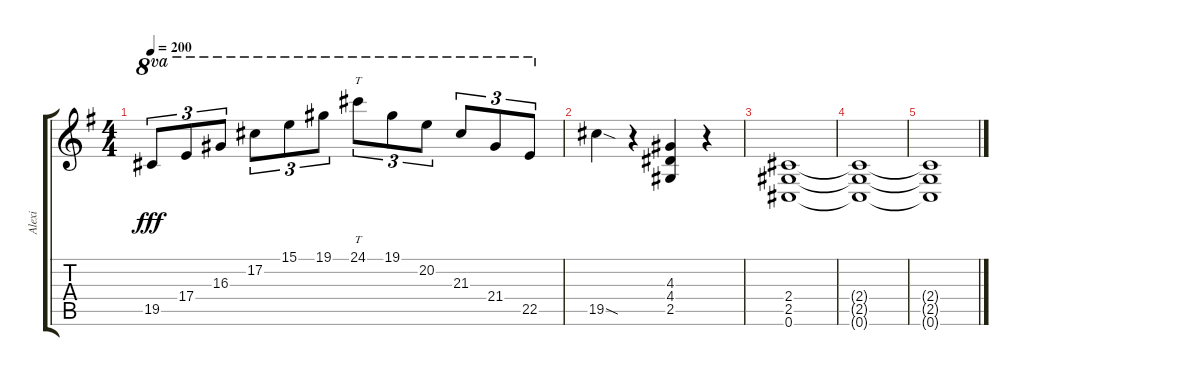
\track ("Alexi" "Alexi") {instrument distortionguitar}
\staff {score tabs}
\tuning (Db4 Ab3 E3 B2 Gb2 Db2) {hide}
\ts (4 4)
\tempo 200
\clef g2
\ks g
19.5.8{tu (3 2) ot 8va dy fff} 17.4.8{tu (3 2) ot 8va} 16.3.8{tu (3 2) ot 8va} 17.2.8{tu (3 2) ot 8va} 15.1.8{tu (3 2) ot 8va} 19.1.8{tu (3 2) ot 8va} 24.1.8{tt tu (3 2) ot 8va} 19.1.8{tu (3 2) ot 8va} 20.2.8{tu (3 2) ot 8va} 21.3.8{tu (3 2) ot 8va} 21.4.8{tu (3 2) ot 8va} 22.5.8{tu (3 2) ot 8va} |
19.5{sod}.4 r.4 (4.3 4.4 2.5).4 r.4 |
(2.4 2.5 0.6).1 |
(2.4{t} 2.5{t} 0.6{t}).1 |
(2.4{t} 2.5{t} 0.6{t}).1
